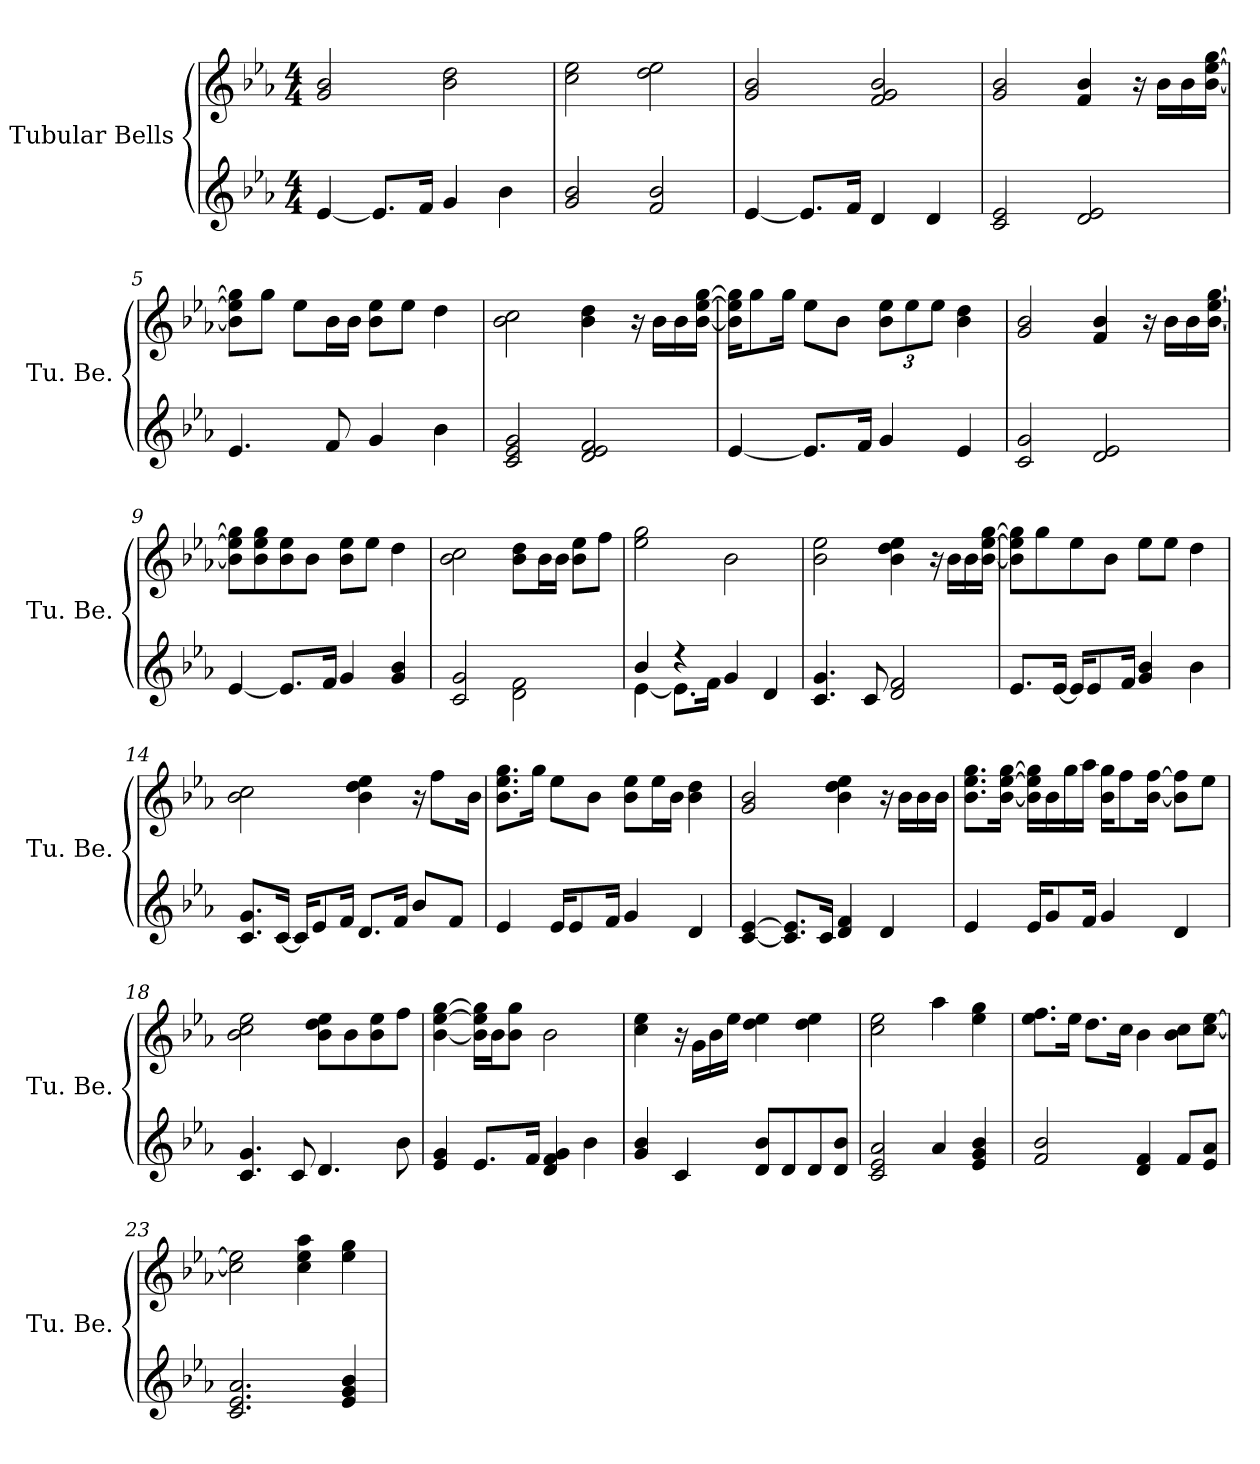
**kern	**kern
*part2	*part1
*staff2	*staff1
*I"Tubular Bells	*I"Tubular Bells
*I'Tu. Be.	*I'Tu. Be.
*clefG2	*clefG2
*k[b-e-a-]	*k[b-e-a-]
*M4/4	*M4/4
*MM69	*MM69
=1	=1
[4e-/	2g/ 2b-/
8.e-/L]	.
16f/Jk	.
4g/	2b-\ 2dd\
4b-\	.
=2	=2
2g/ 2b-/	2cc\ 2ee-\
2f/ 2b-/	2dd\ 2ee-\
=3	=3
[4e-/	2g/ 2b-/
8.e-/L]	.
16f/Jk	.
4d/	2f/ 2g/ 2b-/
4d/	.
=4	=4
2c/ 2e-/	2g/ 2b-/
2d/ 2e-/	4f/ 4b-/
.	16r
.	16b-\LL
.	16b-\
.	[16b-\ [16ee-\ [16gg\JJ
=5	=5
4.e-/	8b-\] 8ee-\] 8gg\]L
.	8gg\J
.	8ee-\L
8f/	16b-\L
.	16b-\JJ
4g/	8b-\ 8ee-\L
.	8ee-\J
4b-\	4dd\
=6	=6
2c/ 2e-/ 2g/	2b-\ 2cc\
2d/ 2e-/ 2f/	4b-\ 4dd\
.	16r
.	16b-\LL
.	16b-\
.	[16b-\ [16ee-\ [16gg\JJ
!!LO:LB:g=z
=7	=7
[4e-/	16b-\] 16ee-\] 16gg\]KL
.	8gg\
.	16gg\Jk
8.e-/L]	8ee-\L
.	8b-\J
16f/Jk	.
*	*Xbrackettup
4g/	12b-\ 12ee-\L
.	12ee-\
.	12ee-\J
4e-/	4b-\ 4dd\
=8	=8
2c/ 2g/	2g/ 2b-/
2d/ 2e-/	4f/ 4b-/
.	16r
.	16b-\LL
.	16b-\
.	[16b-\ [16ee-\ [16gg\JJ
=9	=9
[4e-/	8b-\] 8ee-\] 8gg\]L
.	8b-\ 8ee-\ 8gg\
8.e-/L]	8b-\ 8ee-\
.	8b-\J
16f/Jk	.
4g/	8b-\ 8ee-\L
.	8ee-\J
4g/ 4b-/	4dd\
=10	=10
2c/ 2g/	2b-\ 2cc\
2d\ 2f\	8b-\ 8dd\L
.	16b-\L
.	16b-\JJ
.	8b-\ 8ee-\L
.	8ff\J
=11	=11
*^	*
4b-/	[4e-\	2ee-\ 2gg\
4r	8.e-\L]	.
.	16f\Jk	.
4g/	2ryy	2b-\
4d/	.	.
*v	*v	*
!!LO:LB:g=z
=12	=12
4.c/ 4.g/	2b-\ 2ee-\
8c/	.
2d/ 2f/	4b-\ 4dd\ 4ee-\
.	16r
.	16b-\LL
.	16b-\
.	[16b-\ [16ee-\ [16gg\JJ
=13	=13
8.e-/L	8b-\] 8ee-\] 8gg\]L
.	8gg\
[16e-/Jk	.
16e-/KL]	8ee-\
8e-/	.
.	8b-\J
16f/Jk	.
4g/ 4b-/	8ee-\L
.	8ee-\J
4b-\	4dd\
=14	=14
8.c/ 8.g/L	2b-\ 2cc\
[16c/Jk	.
16c/KL]	.
8e-/	.
16f/Jk	.
8.d/L	4b-\ 4dd\ 4ee-\
16f/Jk	.
8b-/L	16r
.	8ff\L
8f/J	.
.	16b-\Jk
=15	=15
4e-/	8.b-\ 8.ee-\ 8.gg\L
.	16gg\Jk
16e-/KL	8ee-\L
8e-/	.
.	8b-\J
16f/Jk	.
4g/	8b-\ 8ee-\L
.	16ee-\L
.	16b-\JJ
4d/	4b-\ 4dd\
!!LO:LB:g=z
=16	=16
[4c/ [4e-/	2g/ 2b-/
8.c/] 8.e-/]L	.
16c/Jk	.
4d/ 4f/	4b-\ 4dd\ 4ee-\
4d/	16r
.	16b-\LL
.	16b-\
.	16b-\JJ
=17	=17
4e-/	8.b-\ 8.ee-\ 8.gg\L
.	[16b-\ [16ee-\ [16gg\Jk
16e-/KL	16b-\] 16ee-\] 16gg\]LL
8g/	16b-\
.	16gg\
16f/Jk	16aa-\JJ
4g/	16b-\ 16gg\KL
.	8ff\
.	[16b-\ [16ff\Jk
4d/	8b-\] 8ff\]L
.	8ee-\J
=18	=18
4.c/ 4.g/	2b-\ 2cc\ 2ee-\
8c/	.
4.d/	8b-\ 8dd\ 8ee-\L
.	8b-\
.	8b-\ 8ee-\
8b-\	8ff\J
=19	=19
4e-/ 4g/	[4b-\ [4ee-\ [4gg\
8.e-/L	16b-\] 16ee-\] 16gg\]LL
.	16b-\J
.	8b-\ 8gg\J
16f/Jk	.
4d/ 4f/ 4g/	2b-\
4b-\	.
!!LO:LB:g=z
=20	=20
4g/ 4b-/	4cc\ 4ee-\
4c/	16r
.	16g\LL
.	16b-\
.	16ee-\JJ
8d/ 8b-/L	4dd\ 4ee-\
8d/	.
8d/	4dd\ 4ee-\
8d/ 8b-/J	.
=21	=21
2c/ 2e-/ 2a-/	2cc\ 2ee-\
4a-/	4aa-\
4e-/ 4g/ 4b-/	4ee-\ 4gg\
=22	=22
2f/ 2b-/	8.ee-\ 8.ff\L
.	16ee-\Jk
.	8.dd\L
.	16cc\Jk
4d/ 4f/	4b-\
8f/L	8b-\ 8cc\L
8e-/ 8a-/J	[8cc\ [8ee-\J
=23	=23
2.c/ 2.e-/ 2.a-/	2cc\] 2ee-\]
.	4cc\ 4ee-\ 4aa-\
4e-/ 4g/ 4b-/	4ee-\ 4gg\
=	=
*-	*-
